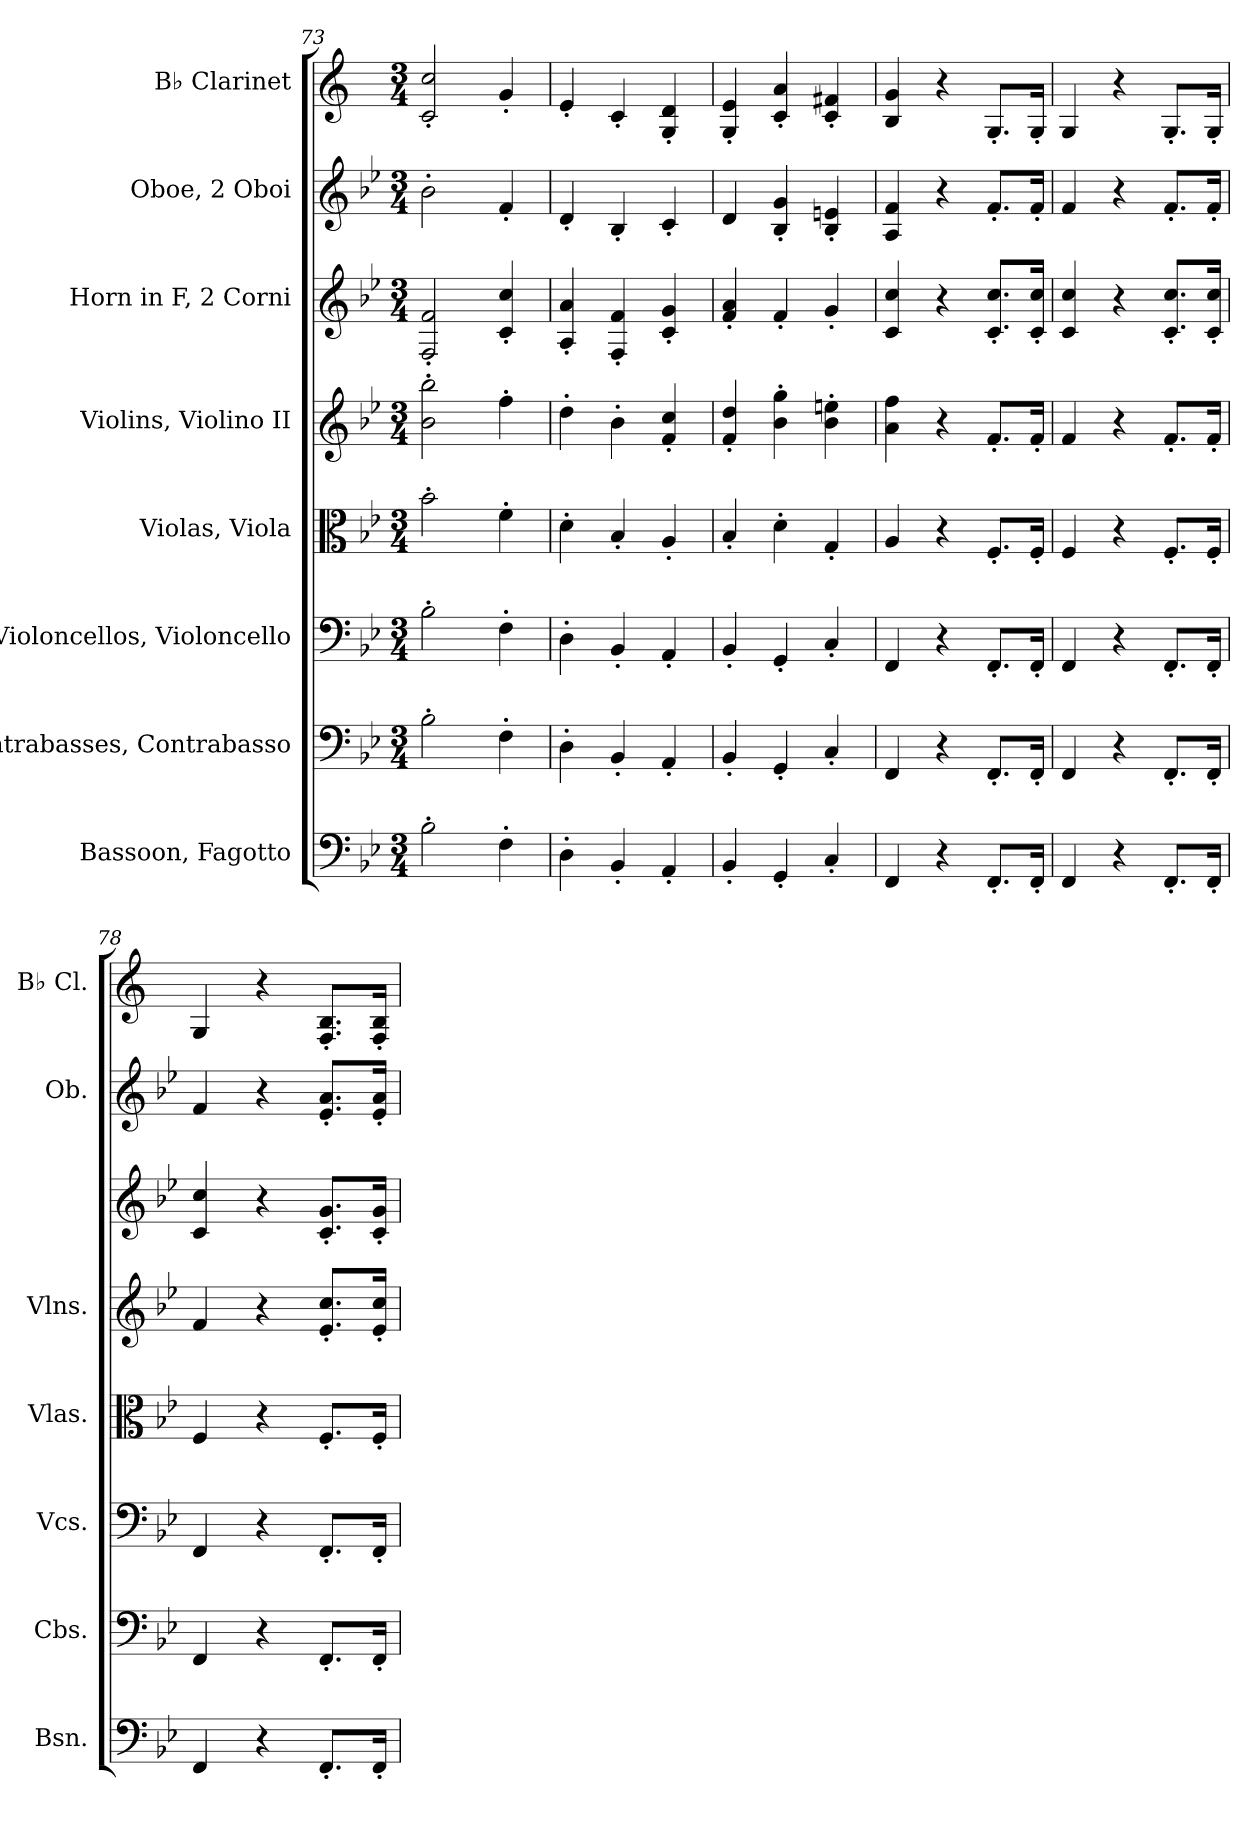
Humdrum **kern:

**kern	**kern	**kern	**kern	**kern	**kern	**kern	**kern
*part8	*part7	*part6	*part5	*part4	*part3	*part2	*part1
*staff8	*staff7	*staff6	*staff5	*staff4	*staff3	*staff2	*staff1
*I"Bassoon, Fagotto	*I"Contrabasses, Contrabasso	*I"Violoncellos, Violoncello	*I"Violas, Viola	*I"Violins, Violino II	*I"Horn in F, 2 Corni	*I"Oboe, 2 Oboi	*I"B♭ Clarinet
*I'Bsn.	*I'Cbs.	*I'Vcs.	*I'Vlas.	*I'Vlns.	*	*I'Ob.	*I'B♭ Cl.
*clefF4	*clefF4	*clefF4	*clefC3	*clefG2	*clefG2	*clefG2	*clefG2
*	*ITrd7c12	*	*	*	*ITrd4c7	*	*ITrd1c2
*k[b-e-]	*k[b-e-]	*k[b-e-]	*k[b-e-]	*k[b-e-]	*k[b-e-a-]	*k[b-e-]	*k[b-e-]
*M3/4	*M3/4	*M3/4	*M3/4	*M3/4	*M3/4	*M3/4	*M3/4
=73	=73	=73	=73	=73	=73	=73	=73
2B-'\	2BB-'\	2B-'\	2b-'\	2b-\' 2bb-\'	2BB-/' 2B-/'	2b-'\	2B-/' 2b-/'
4F'\	4FF'\	4F'\	4f'\	4ff'\	4F/' 4f/'	4f'/	4f'/
=74	=74	=74	=74	=74	=74	=74	=74
4D'\	4DD'\	4D'\	4d'\	4dd'\	4D/' 4d/'	4d'/	4d'/
4BB-'/	4BBB-'/	4BB-'/	4B-'/	4b-'\	4BB-/' 4B-/'	4B-'/	4B-'/
4AA'/	4AAA'/	4AA'/	4A'/	4f/' 4cc/'	4F/' 4c/'	4c'/	4F/' 4c/'
=75	=75	=75	=75	=75	=75	=75	=75
4BB-'/	4BBB-'/	4BB-'/	4B-'/	4f/' 4dd/'	4B-/' 4d/'	4d/	4F/' 4d/'
4GG'/	4GGG'/	4GG'/	4d'\	4b-\' 4gg\'	4B-'/	4B-/' 4g/'	4B-/' 4g/'
4C'/	4CC'/	4C'/	4G'/	4b-\' 4een\'	4c'/	4B-/' 4en/'	4B-/' 4en/'
=76	=76	=76	=76	=76	=76	=76	=76
4FF/	4FFF/	4FF/	4A/	4a\ 4ff\	4F/ 4f/	4A/ 4f/	4A/ 4f/
4r	4r	4r	4r	4r	4r	4r	4r
8.FF'/L	8.FFF'/L	8.FF'/L	8.F'/L	8.f'/L	8.F'/ 8.f'/L	8.f'/L	8.F'/L
16FF'/Jk	16FFF'/Jk	16FF'/Jk	16F'/Jk	16f'/Jk	16F'/ 16f'/Jk	16f'/Jk	16F'/Jk
=77	=77	=77	=77	=77	=77	=77	=77
4FF/	4FFF/	4FF/	4F/	4f/	4F/ 4f/	4f/	4F/
4r	4r	4r	4r	4r	4r	4r	4r
8.FF'/L	8.FFF'/L	8.FF'/L	8.F'/L	8.f'/L	8.F'/ 8.f'/L	8.f'/L	8.F'/L
16FF'/Jk	16FFF'/Jk	16FF'/Jk	16F'/Jk	16f'/Jk	16F'/ 16f'/Jk	16f'/Jk	16F'/Jk
=78	=78	=78	=78	=78	=78	=78	=78
4FF/	4FFF/	4FF/	4F/	4f/	4F/ 4f/	4f/	4F/
4r	4r	4r	4r	4r	4r	4r	4r
8.FF'/L	8.FFF'/L	8.FF'/L	8.F'/L	8.e-'/ 8.cc'/L	8.F'/ 8.c'/L	8.e-'/ 8.a'/L	8.E-/' 8.A/'L
16FF'/Jk	16FFF'/Jk	16FF'/Jk	16F'/Jk	16e-'/ 16cc'/Jk	16F'/ 16c'/Jk	16e-'/ 16a'/Jk	16E-/' 16A/'Jk
=	=	=	=	=	=	=	=
*-	*-	*-	*-	*-	*-	*-	*-
